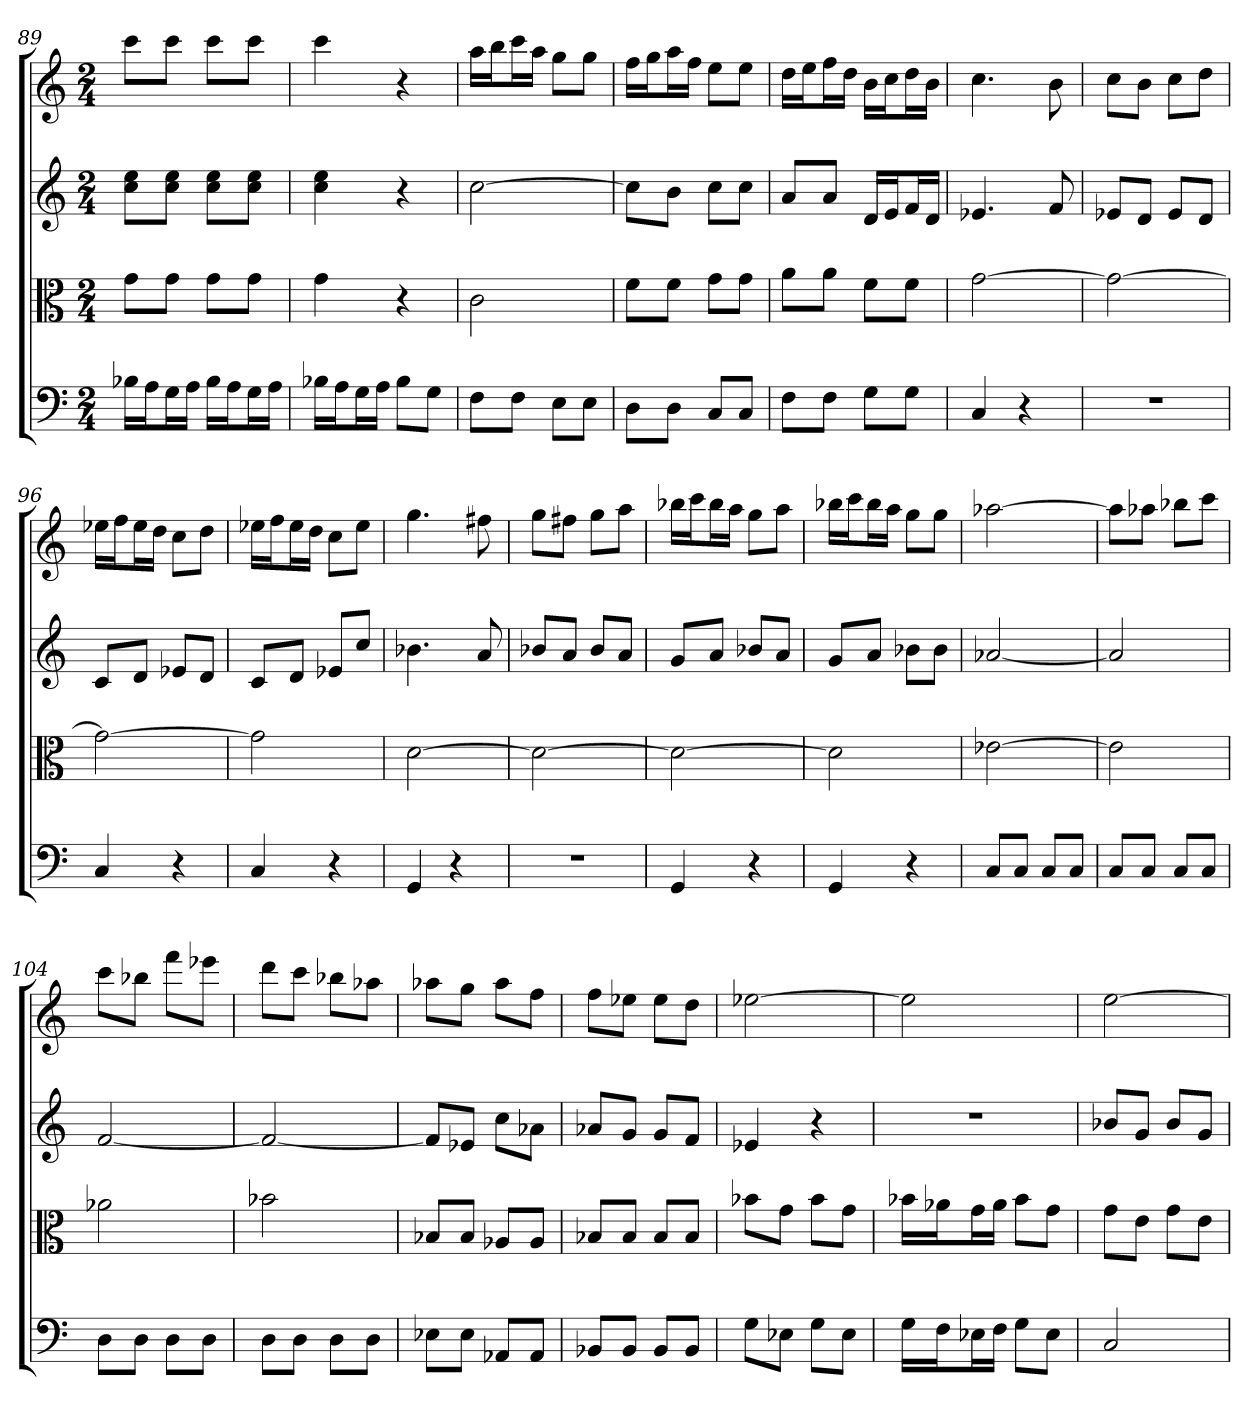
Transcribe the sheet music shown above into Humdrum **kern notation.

**kern	**kern	**kern	**kern
*part4	*part3	*part2	*part1
*staff4	*staff3	*staff2	*staff1
*clefF4	*clefC3	*	*
*k[]	*k[]	*k[]	*k[]
*C:	*C:	*C:	*C:
*M2/4	*M2/4	*M2/4	*M2/4
=89	=89	=89	=89
16B-X\LL	8g\L	8cc 8eeL	8cccL
16A\J	.	.	.
16G\L	8g\J	8cc 8eeJ	8cccJ
16A\JJ	.	.	.
16B-\LL	8g\L	8cc 8eeL	8cccL
16A\J	.	.	.
16G\L	8g\J	8cc 8eeJ	8cccJ
16A\JJ	.	.	.
=90	=90	=90	=90
16B-X\LL	4g	4cc 4ee	4ccc
16A\J	.	.	.
16G\L	.	.	.
16A\JJ	.	.	.
8B-\L	4r	4r	4r
8G\J	.	.	.
=91	=91	=91	=91
8F\L	2c	[2cc	16aaLL
.	.	.	16bbJ
8F\J	.	.	16cccL
.	.	.	16aaJJ
8E\L	.	.	8ggL
8E\J	.	.	8ggJ
=92	=92	=92	=92
8D\L	8f\L	8ccL]	16ffLL
.	.	.	16ggJ
8D\J	8f\J	8bJ	16aaL
.	.	.	16ffJJ
8C/L	8g\L	8ccL	8eeL
8C/J	8g\J	8ccJ	8eeJ
=93	=93	=93	=93
8F\L	8a\L	8aL	16ddLL
.	.	.	16eeJ
8F\J	8a\J	8aJ	16ffL
.	.	.	16ddJJ
8G\L	8f\L	16dLL	16bLL
.	.	16eJ	16ccJ
8G\J	8f\J	16fL	16ddL
.	.	16dJJ	16bJJ
=94	=94	=94	=94
4C	[2g	4.e-X	4.cc
4r	.	.	.
.	.	8f	8b
=95	=95	=95	=95
2r	2g_	8e-XL	8ccL
.	.	8dJ	8bJ
.	.	8e-L	8ccL
.	.	8dJ	8ddJ
=96	=96	=96	=96
4C	2g_	8cL	16ee-XLL
.	.	.	16ffJ
.	.	8dJ	16ee-L
.	.	.	16ddJJ
4r	.	8e-XL	8ccL
.	.	8dJ	8ddJ
=97	=97	=97	=97
4C	2g]	8cL	16ee-XLL
.	.	.	16ffJ
.	.	8dJ	16ee-L
.	.	.	16ddJJ
4r	.	8e-XL	8ccL
.	.	8ccJ	8ee-J
=98	=98	=98	=98
4GG	[2d	4.b-X	4.gg
4r	.	.	.
.	.	8a	8ff#X
=99	=99	=99	=99
2r	2d_	8b-XL	8ggL
.	.	8aJ	8ff#XJ
.	.	8b-L	8ggL
.	.	8aJ	8aaJ
=100	=100	=100	=100
4GG	2d_	8gL	16bb-XLL
.	.	.	16cccJ
.	.	8aJ	16bb-L
.	.	.	16aaJJ
4r	.	8b-XL	8ggL
.	.	8aJ	8aaJ
=101	=101	=101	=101
4GG	2d]	8gL	16bb-XLL
.	.	.	16cccJ
.	.	8aJ	16bb-L
.	.	.	16aaJJ
4r	.	8b-XL	8ggL
.	.	8b-J	8ggJ
=102	=102	=102	=102
8C/L	[2e-X	[2a-X	[2aa-X
8C/J	.	.	.
8C/L	.	.	.
8C/J	.	.	.
=103	=103	=103	=103
8C/L	2e-]	2a-]	8aa-L]
8C/J	.	.	8aa-XJ
8C/L	.	.	8bb-XL
8C/J	.	.	8cccJ
=104	=104	=104	=104
8D\L	2a-X	[2f	8cccL
8D\J	.	.	8bb-XJ
8D\L	.	.	8fffL
8D\J	.	.	8eee-XJ
=105	=105	=105	=105
8D\L	2b-X	2f_	8dddL
8D\J	.	.	8cccJ
8D\L	.	.	8bb-XL
8D\J	.	.	8aa-XJ
=106	=106	=106	=106
8E-X\L	8B-X/L	8fL]	8aa-XL
8E-\J	8B-/J	8e-XJ	8ggJ
8AA-X/L	8A-X/L	8ccL	8aa-L
8AA-/J	8A-/J	8a-XJ	8ffJ
=107	=107	=107	=107
8BB-X/L	8B-X/L	8a-XL	8ffL
8BB-/J	8B-/J	8gJ	8ee-XJ
8BB-/L	8B-/L	8gL	8ee-L
8BB-/J	8B-/J	8fJ	8ddJ
=108	=108	=108	=108
8G\L	8b-X\L	4e-X	[2ee-X
8E-X\J	8g\J	.	.
8G\L	8b-\L	4r	.
8E-\J	8g\J	.	.
=109	=109	=109	=109
16G\LL	16b-X\LL	2r	2ee-]
16F\J	16a-X\J	.	.
16E-X\L	16g\L	.	.
16F\JJ	16a-\JJ	.	.
8G\L	8b-\L	.	.
8E-\J	8g\J	.	.
=110	=110	=110	=110
2C	8g\L	8b-XL	[2ee
.	8e\J	8gJ	.
.	8g\L	8b-L	.
.	8e\J	8gJ	.
=	=	=	=
*-	*-	*-	*-
